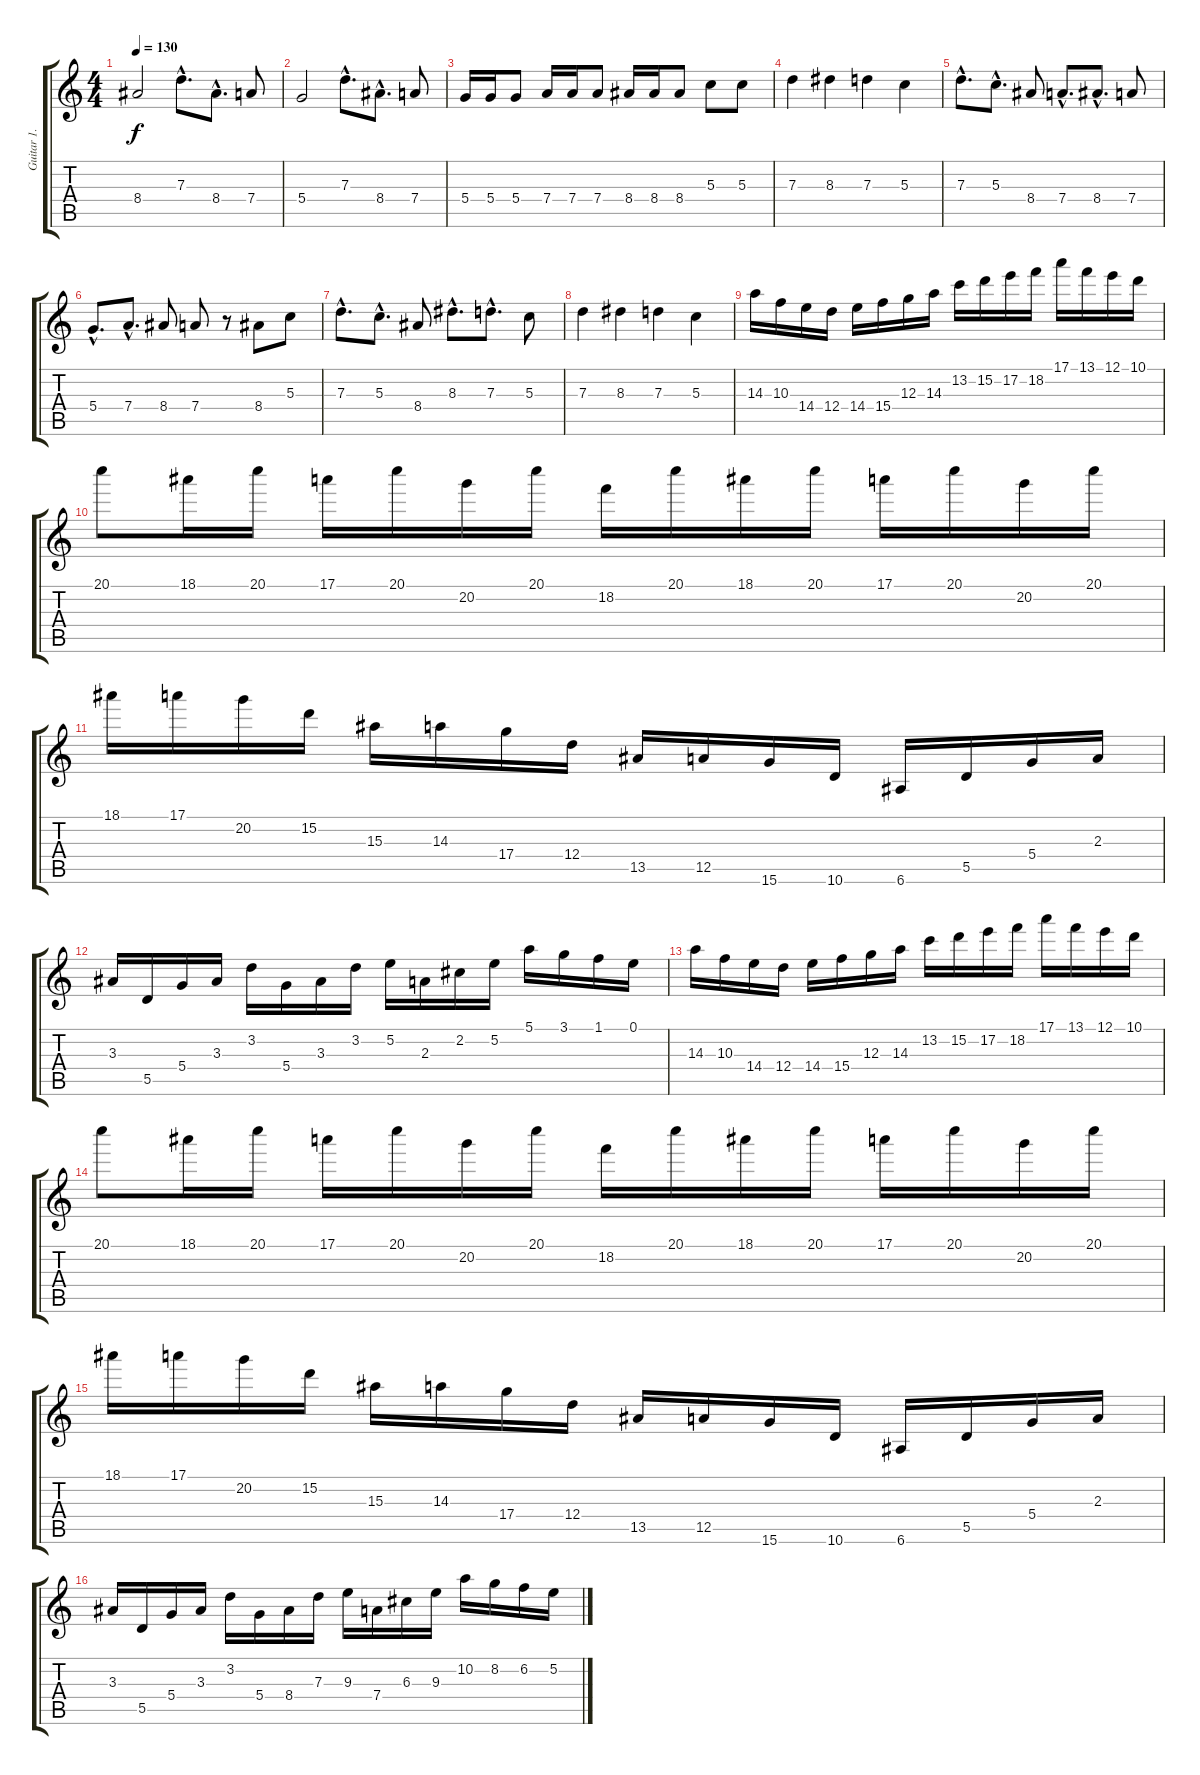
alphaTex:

\track ("Guitar 1." "Guitar 1.") {instrument overdrivenguitar}
\staff {score tabs}
\tuning (E4 B3 G3 D3 A2 E2) {hide}
\ts (4 4)
\tempo 130
\clef g2
\ks c
8.4.2{dy f} 7.3{hac}.8{d} 8.4{hac}.8{d} 7.4.8 |
5.4.2 7.3{hac}.8{d} 8.4{hac}.8{d} 7.4.8 |
5.4.16 5.4.16 5.4.8 7.4.16 7.4.16 7.4.8 8.4.16 8.4.16 8.4.8 5.3.8 5.3.8 |
7.3.4 8.3.4 7.3.4 5.3.4 |
7.3{hac}.8{d} 5.3{hac}.8{d} 8.4.8 7.4{hac}.8{d} 8.4{hac}.8{d} 7.4.8 |
5.4{hac}.8{d} 7.4{hac}.8{d} 8.4.8 7.4.8 r.8 8.4.8 5.3.8 |
7.3{hac}.8{d} 5.3{hac}.8{d} 8.4.8 8.3{hac}.8{d} 7.3{hac}.8{d} 5.3.8 |
7.3.4 8.3.4 7.3.4 5.3.4 |
14.3.16 10.3.16 14.4.16 12.4.16 14.4.16 15.4.16 12.3.16 14.3.16 13.2.16 15.2.16 17.2.16 18.2.16 17.1.16 13.1.16 12.1.16 10.1.16 |
20.1.8 18.1.16 20.1.16 17.1.16 20.1.16 20.2.16 20.1.16 18.2.16 20.1.16 18.1.16 20.1.16 17.1.16 20.1.16 20.2.16 20.1.16 |
18.1.16 17.1.16 20.2.16 15.2.16 15.3.16 14.3.16 17.4.16 12.4.16 13.5.16 12.5.16 15.6.16 10.6.16 6.6.16 5.5.16 5.4.16 2.3.16 |
3.3.16 5.5.16 5.4.16 3.3.16 3.2.16 5.4.16 3.3.16 3.2.16 5.2.16 2.3.16 2.2.16 5.2.16 5.1.16 3.1.16 1.1.16 0.1.16 |
14.3.16 10.3.16 14.4.16 12.4.16 14.4.16 15.4.16 12.3.16 14.3.16 13.2.16 15.2.16 17.2.16 18.2.16 17.1.16 13.1.16 12.1.16 10.1.16 |
20.1.8 18.1.16 20.1.16 17.1.16 20.1.16 20.2.16 20.1.16 18.2.16 20.1.16 18.1.16 20.1.16 17.1.16 20.1.16 20.2.16 20.1.16 |
18.1.16 17.1.16 20.2.16 15.2.16 15.3.16 14.3.16 17.4.16 12.4.16 13.5.16 12.5.16 15.6.16 10.6.16 6.6.16 5.5.16 5.4.16 2.3.16 |
3.3.16 5.5.16 5.4.16 3.3.16 3.2.16 5.4.16 8.4.16 7.3.16 9.3.16 7.4.16 6.3.16 9.3.16 10.2.16 8.2.16 6.2.16 5.2.16
